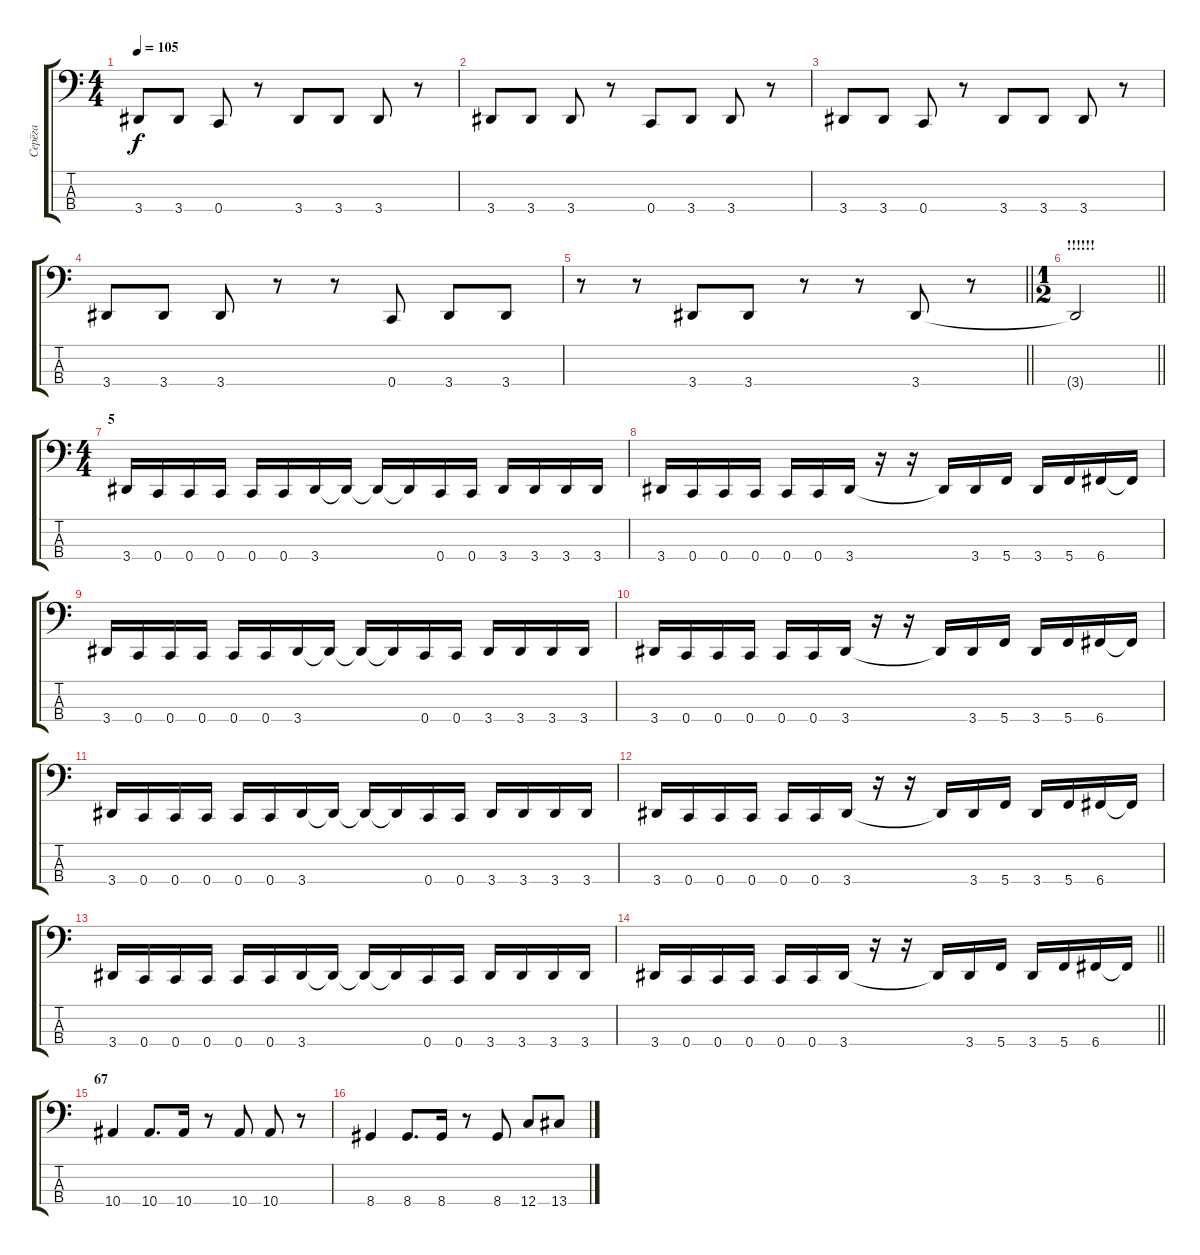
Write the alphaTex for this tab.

\track ("Серёга" "Серёга") {instrument electricbasspick}
\staff {score tabs}
\tuning (F2 C2 G1 C1) {hide}
\ts (4 4)
\tempo 105
\clef f4
\ks c
3.4.8{dy f} 3.4.8 0.4.8 r.8 3.4.8 3.4.8 3.4.8 r.8 |
3.4.8 3.4.8 3.4.8 r.8 0.4.8 3.4.8 3.4.8 r.8 |
3.4.8 3.4.8 0.4.8 r.8 3.4.8 3.4.8 3.4.8 r.8 |
3.4.8 3.4.8 3.4.8 r.8 r.8 0.4.8 3.4.8 3.4.8 |
\barLineRight lightlight
r.8 r.8 3.4.8 3.4.8 r.8 r.8 3.4.8 r.8 |
\ts (1 2)
\section ("" "!!!!!!")
\barLineRight lightlight
3.4{t}.2 |
\ts (4 4)
\section ("" "5")
3.4.16 0.4.16 0.4.16 0.4.16 0.4.16 0.4.16 3.4.16 3.4{t}.16 3.4{t}.16 3.4{t}.16 0.4.16 0.4.16 3.4.16 3.4.16 3.4.16 3.4.16 |
3.4.16 0.4.16 0.4.16 0.4.16 0.4.16 0.4.16 3.4.16 r.16 r.16 3.4{t}.16 3.4.16 5.4.16 3.4.16 5.4.16 6.4.16 6.4{t}.16 |
3.4.16 0.4.16 0.4.16 0.4.16 0.4.16 0.4.16 3.4.16 3.4{t}.16 3.4{t}.16 3.4{t}.16 0.4.16 0.4.16 3.4.16 3.4.16 3.4.16 3.4.16 |
3.4.16 0.4.16 0.4.16 0.4.16 0.4.16 0.4.16 3.4.16 r.16 r.16 3.4{t}.16 3.4.16 5.4.16 3.4.16 5.4.16 6.4.16 6.4{t}.16 |
3.4.16 0.4.16 0.4.16 0.4.16 0.4.16 0.4.16 3.4.16 3.4{t}.16 3.4{t}.16 3.4{t}.16 0.4.16 0.4.16 3.4.16 3.4.16 3.4.16 3.4.16 |
3.4.16 0.4.16 0.4.16 0.4.16 0.4.16 0.4.16 3.4.16 r.16 r.16 3.4{t}.16 3.4.16 5.4.16 3.4.16 5.4.16 6.4.16 6.4{t}.16 |
3.4.16 0.4.16 0.4.16 0.4.16 0.4.16 0.4.16 3.4.16 3.4{t}.16 3.4{t}.16 3.4{t}.16 0.4.16 0.4.16 3.4.16 3.4.16 3.4.16 3.4.16 |
\barLineRight lightlight
3.4.16 0.4.16 0.4.16 0.4.16 0.4.16 0.4.16 3.4.16 r.16 r.16 3.4{t}.16 3.4.16 5.4.16 3.4.16 5.4.16 6.4.16 6.4{t}.16 |
\section ("" "67")
10.4.4 10.4.8{d} 10.4.16 r.8 10.4.8 10.4.8 r.8 |
8.4.4 8.4.8{d} 8.4.16 r.8 8.4.8 12.4.8 13.4.8
